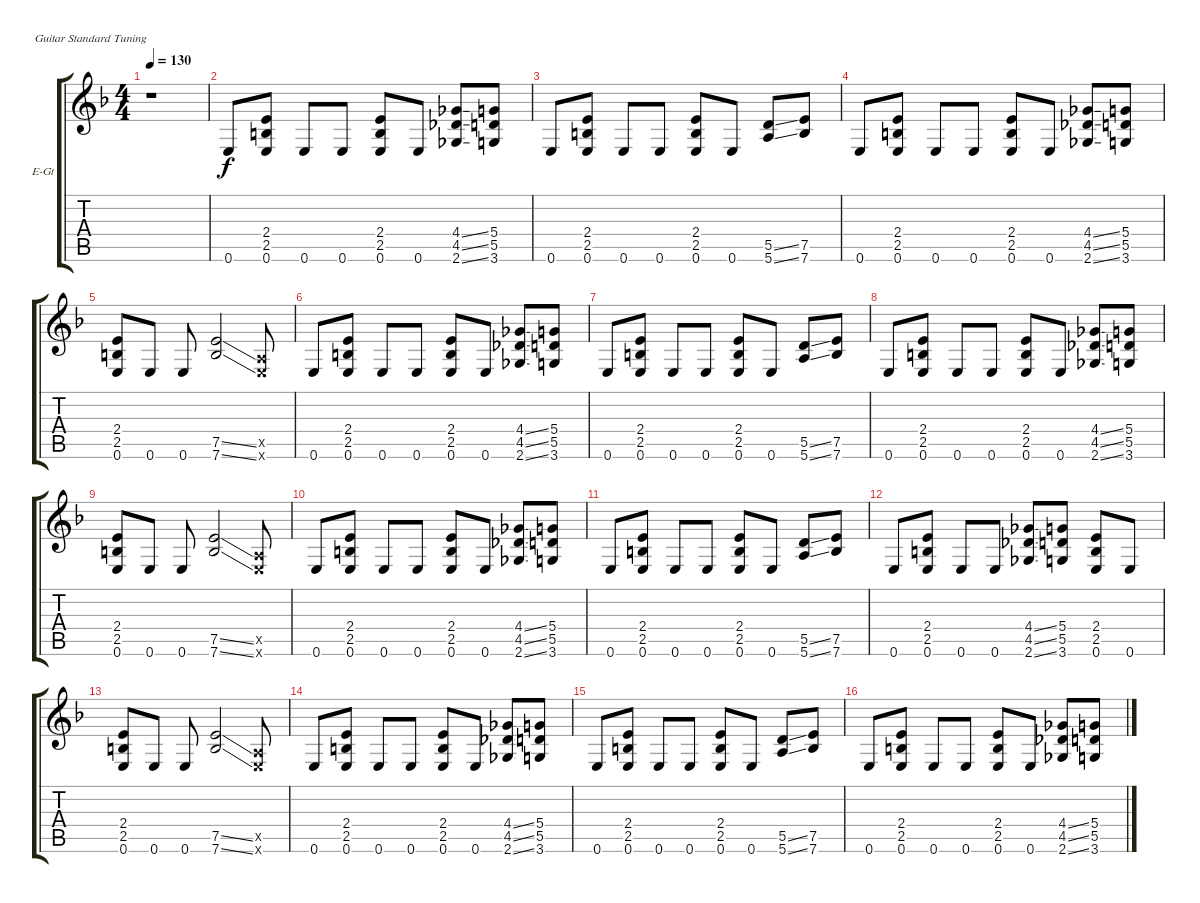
\bracketExtendMode groupsimilarinstruments
\firstSystemTrackNameOrientation horizontal
\otherSystemsTrackNameOrientation horizontal
\track ("Вячеслав Молчанов" "E-Gt") {instrument distortionguitar}
\staff {score tabs}
\tuning (E4 B3 G3 D3 A2 E2)
\ts (4 4)
\tempo 130
\clef g2
\ks f
r.1{dy f} |
0.6.8 (2.4 2.5 0.6).8 0.6.8 0.6.8 (2.4 2.5 0.6).8 0.6.8 (4.4{ss} 4.5{ss} 2.6{ss}).8 (5.4 5.5 3.6).8 |
0.6.8 (2.4 2.5 0.6).8 0.6.8 0.6.8 (2.4 2.5 0.6).8 0.6.8 (5.5{ss} 5.6{ss}).8 (7.5 7.6).8 |
0.6.8 (2.4 2.5 0.6).8 0.6.8 0.6.8 (2.4 2.5 0.6).8 0.6.8 (4.4{ss} 4.5{ss} 2.6{ss}).8 (5.4 5.5 3.6).8 |
(2.4 2.5 0.6).8 0.6.8 0.6.8 (7.5{ss} 7.6{ss}).2 (0.5{x} 0.6{x}).8 |
0.6.8 (2.4 2.5 0.6).8 0.6.8 0.6.8 (2.4 2.5 0.6).8 0.6.8 (4.4{ss} 4.5{ss} 2.6{ss}).8 (5.4 5.5 3.6).8 |
0.6.8 (2.4 2.5 0.6).8 0.6.8 0.6.8 (2.4 2.5 0.6).8 0.6.8 (5.5{ss} 5.6{ss}).8 (7.5 7.6).8 |
0.6.8 (2.4 2.5 0.6).8 0.6.8 0.6.8 (2.4 2.5 0.6).8 0.6.8 (4.4{ss} 4.5{ss} 2.6{ss}).8 (5.4 5.5 3.6).8 |
(2.4 2.5 0.6).8 0.6.8 0.6.8 (7.5{ss} 7.6{ss}).2 (0.5{x} 0.6{x}).8 |
0.6.8 (2.4 2.5 0.6).8 0.6.8 0.6.8 (2.4 2.5 0.6).8 0.6.8 (4.4{ss} 4.5{ss} 2.6{ss}).8 (5.4 5.5 3.6).8 |
0.6.8 (2.4 2.5 0.6).8 0.6.8 0.6.8 (2.4 2.5 0.6).8 0.6.8 (5.5{ss} 5.6{ss}).8 (7.5 7.6).8 |
0.6.8 (2.4 2.5 0.6).8 0.6.8 0.6.8 (4.4{ss} 4.5{ss} 2.6{ss}).8 (5.4 5.5 3.6).8 (2.4 2.5 0.6).8 0.6.8 |
(2.4 2.5 0.6).8 0.6.8 0.6.8 (7.5{ss} 7.6{ss}).2 (0.5{x} 0.6{x}).8 |
0.6.8 (2.4 2.5 0.6).8 0.6.8 0.6.8 (2.4 2.5 0.6).8 0.6.8 (4.4{ss} 4.5{ss} 2.6{ss}).8 (5.4 5.5 3.6).8 |
0.6.8 (2.4 2.5 0.6).8 0.6.8 0.6.8 (2.4 2.5 0.6).8 0.6.8 (5.5{ss} 5.6{ss}).8 (7.5 7.6).8 |
0.6.8 (2.4 2.5 0.6).8 0.6.8 0.6.8 (2.4 2.5 0.6).8 0.6.8 (4.4{ss} 4.5{ss} 2.6{ss}).8 (5.4 5.5 3.6).8
